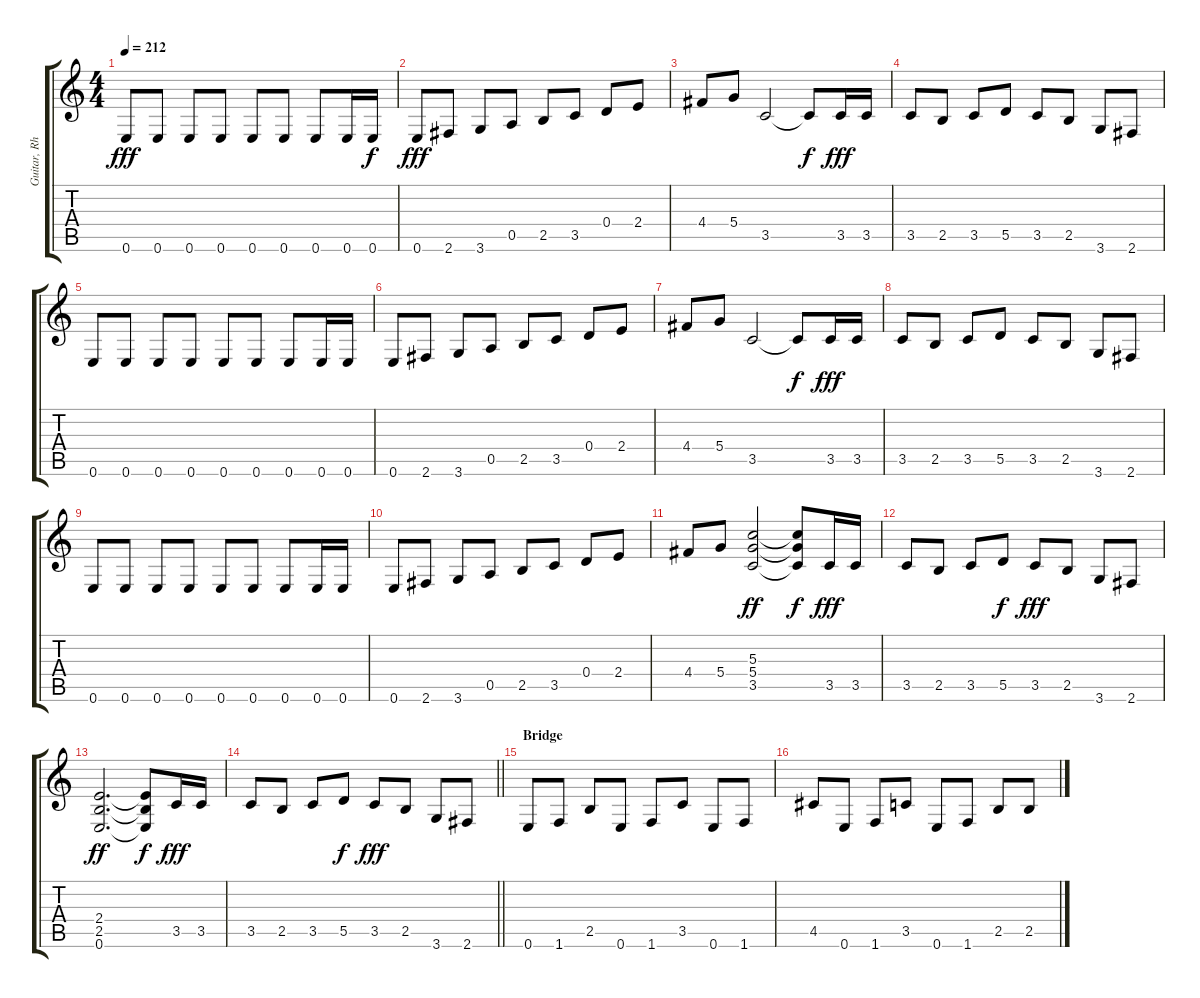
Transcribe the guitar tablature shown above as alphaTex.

\track ("Guitar, Rhythm (Hetfield)" "Guitar, Rh") {instrument distortionguitar}
\staff {score tabs}
\tuning (E4 B3 G3 D3 A2 E2) {hide}
\ts (4 4)
\tempo 212
\clef g2
\ks c
0.6.8{dy fff} 0.6.8 0.6.8 0.6.8 0.6.8 0.6.8 0.6.8 0.6.16 0.6.16{dy f} |
0.6.8{dy fff} 2.6.8 3.6.8 0.5.8 2.5.8 3.5.8 0.4.8 2.4.8 |
4.4.8 5.4.8 3.5.2 3.5{t}.8{dy f} 3.5.16{dy fff} 3.5.16 |
3.5.8 2.5.8 3.5.8 5.5.8 3.5.8 2.5.8 3.6.8 2.6.8 |
0.6.8 0.6.8 0.6.8 0.6.8 0.6.8 0.6.8 0.6.8 0.6.16 0.6.16 |
0.6.8 2.6.8 3.6.8 0.5.8 2.5.8 3.5.8 0.4.8 2.4.8 |
4.4.8 5.4.8 3.5.2 3.5{t}.8{dy f} 3.5.16{dy fff} 3.5.16 |
3.5.8 2.5.8 3.5.8 5.5.8 3.5.8 2.5.8 3.6.8 2.6.8 |
0.6.8 0.6.8 0.6.8 0.6.8 0.6.8 0.6.8 0.6.8 0.6.16 0.6.16 |
0.6.8 2.6.8 3.6.8 0.5.8 2.5.8 3.5.8 0.4.8 2.4.8 |
4.4.8 5.4.8 (5.3 5.4 3.5).2{dy ff} (5.3{t} 5.4{t} 3.5{t}).8{dy f} 3.5.16{dy fff} 3.5.16 |
3.5.8 2.5.8 3.5.8 5.5.8{dy f} 3.5.8{dy fff} 2.5.8 3.6.8 2.6.8 |
(2.4 2.5 0.6).2{d dy ff} (2.4{t} 2.5{t} 0.6{t}).8{dy f} 3.5.16{dy fff} 3.5.16 |
\barLineRight lightlight
3.5.8 2.5.8 3.5.8 5.5.8{dy f} 3.5.8{dy fff} 2.5.8 3.6.8 2.6.8 |
\section ("" "Bridge")
0.6.8 1.6.8 2.5.8 0.6.8 1.6.8 3.5.8 0.6.8 1.6.8 |
4.5.8 0.6.8 1.6.8 3.5.8 0.6.8 1.6.8 2.5.8 2.5.8
